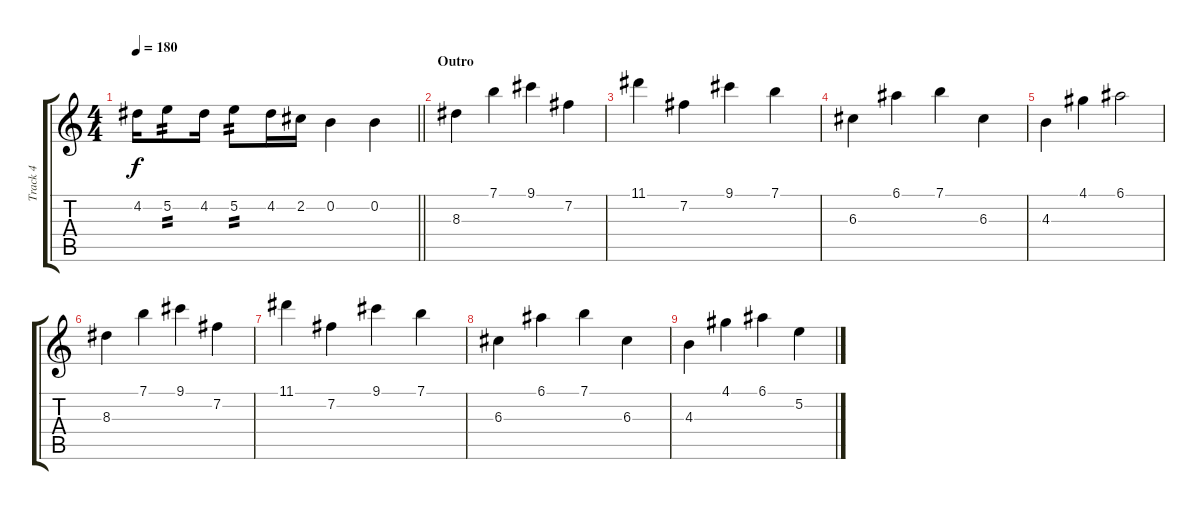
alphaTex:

\track ("Track 4" "Track 4") {instrument electricguitarjazz}
\staff {score tabs}
\tuning (E4 B3 G3 D3 A2 E2) {hide}
\ts (4 4)
\tempo 180
\clef g2
\barLineRight lightlight
\ks c
4.2.16{dy f} 5.2.8{tp 2} 4.2.16 5.2.8{tp 2} 4.2.16 2.2.16 0.2.4 0.2.4 |
\section ("" "Outro")
8.3.4 7.1.4 9.1.4 7.2.4 |
11.1.4 7.2.4 9.1.4 7.1.4 |
6.3.4 6.1.4 7.1.4 6.3.4 |
4.3.4 4.1.4 6.1.2 |
8.3.4 7.1.4 9.1.4 7.2.4 |
11.1.4 7.2.4 9.1.4 7.1.4 |
6.3.4 6.1.4 7.1.4 6.3.4 |
4.3.4 4.1.4 6.1.4 5.2.4
